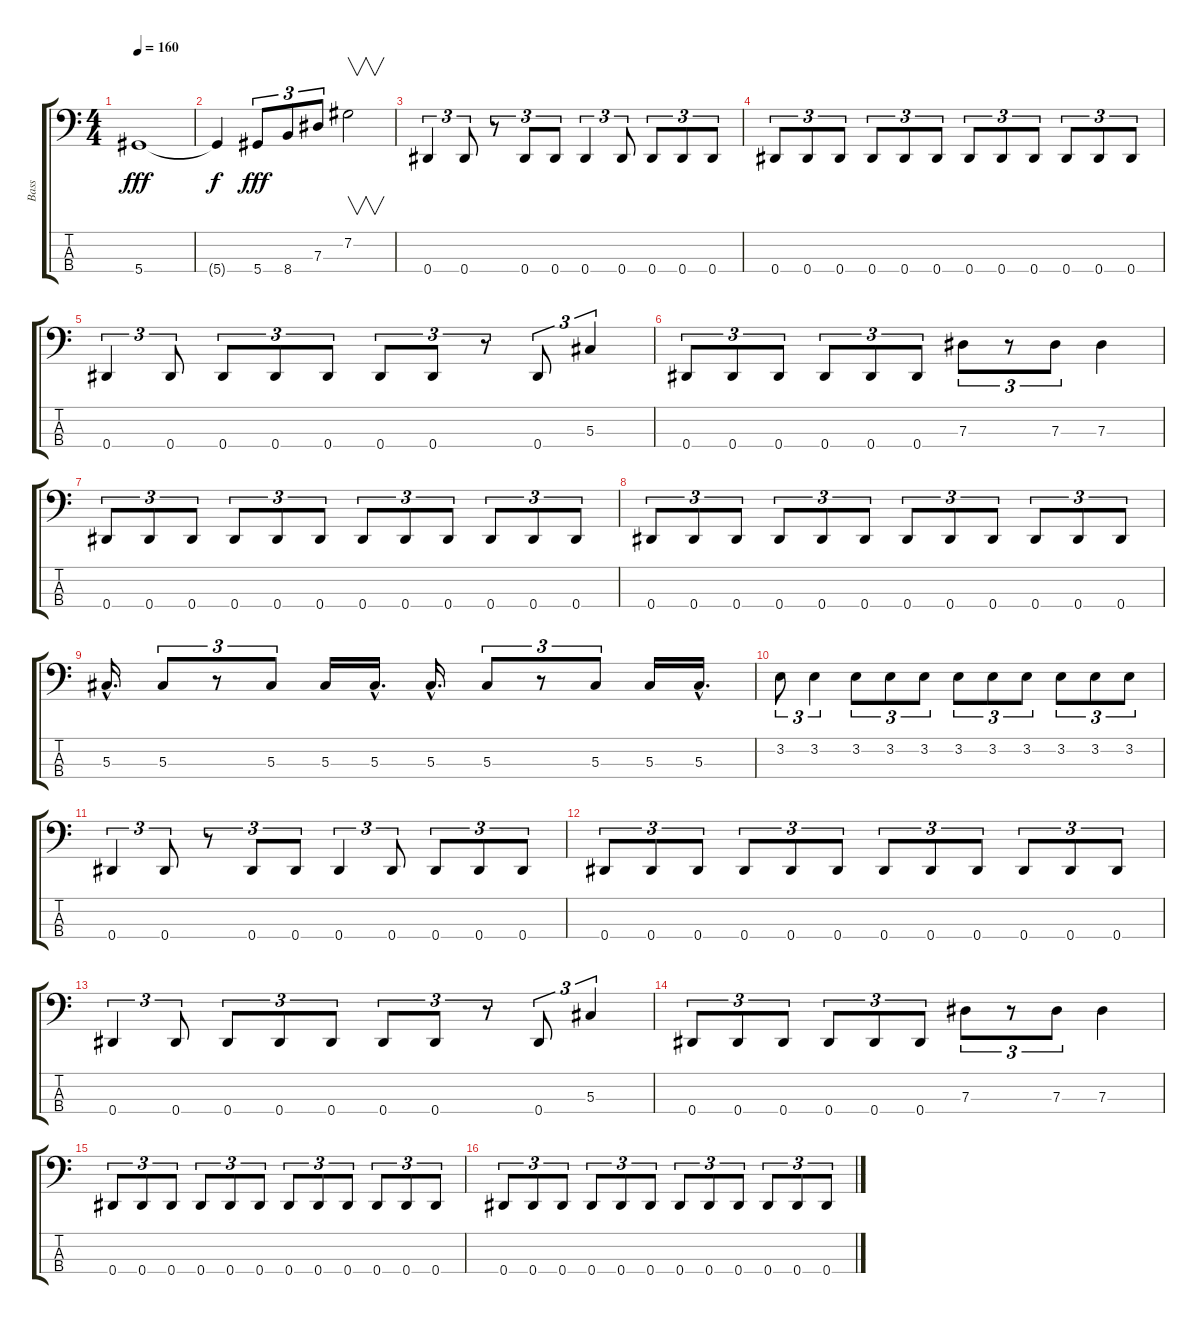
\track ("Bass" "Bass") {instrument electricbassfinger}
\staff {score tabs}
\tuning (Gb2 Db2 Ab1 Eb1) {hide}
\ts (4 4)
\tempo 160
\clef f4
\ks c
5.4.1{dy fff} |
5.4{t}.4{dy f} 5.4.8{tu (3 2) dy fff} 8.4.8{tu (3 2)} 7.3.8{tu (3 2)} 7.2.2{v} |
0.4.4{tu (3 2)} 0.4.8{tu (3 2)} r.8{tu (3 2)} 0.4.8{tu (3 2)} 0.4.8{tu (3 2)} 0.4.4{tu (3 2)} 0.4.8{tu (3 2)} 0.4.8{tu (3 2)} 0.4.8{tu (3 2)} 0.4.8{tu (3 2)} |
0.4.8{tu (3 2)} 0.4.8{tu (3 2)} 0.4.8{tu (3 2)} 0.4.8{tu (3 2)} 0.4.8{tu (3 2)} 0.4.8{tu (3 2)} 0.4.8{tu (3 2)} 0.4.8{tu (3 2)} 0.4.8{tu (3 2)} 0.4.8{tu (3 2)} 0.4.8{tu (3 2)} 0.4.8{tu (3 2)} |
0.4.4{tu (3 2)} 0.4.8{tu (3 2)} 0.4.8{tu (3 2)} 0.4.8{tu (3 2)} 0.4.8{tu (3 2)} 0.4.8{tu (3 2)} 0.4.8{tu (3 2)} r.8{tu (3 2)} 0.4.8{tu (3 2)} 5.3.4{tu (3 2)} |
0.4.8{tu (3 2)} 0.4.8{tu (3 2)} 0.4.8{tu (3 2)} 0.4.8{tu (3 2)} 0.4.8{tu (3 2)} 0.4.8{tu (3 2)} 7.3.8{tu (3 2)} r.8{tu (3 2)} 7.3.8{tu (3 2)} 7.3.4 |
0.4.8{tu (3 2)} 0.4.8{tu (3 2)} 0.4.8{tu (3 2)} 0.4.8{tu (3 2)} 0.4.8{tu (3 2)} 0.4.8{tu (3 2)} 0.4.8{tu (3 2)} 0.4.8{tu (3 2)} 0.4.8{tu (3 2)} 0.4.8{tu (3 2)} 0.4.8{tu (3 2)} 0.4.8{tu (3 2)} |
0.4.8{tu (3 2)} 0.4.8{tu (3 2)} 0.4.8{tu (3 2)} 0.4.8{tu (3 2)} 0.4.8{tu (3 2)} 0.4.8{tu (3 2)} 0.4.8{tu (3 2)} 0.4.8{tu (3 2)} 0.4.8{tu (3 2)} 0.4.8{tu (3 2)} 0.4.8{tu (3 2)} 0.4.8{tu (3 2)} |
5.3{hac}.16{d} 5.3.8{tu (3 2)} r.8{tu (3 2)} 5.3.8{tu (3 2)} 5.3.16 5.3{hac}.16{d} 5.3{hac}.16{d} 5.3.8{tu (3 2)} r.8{tu (3 2)} 5.3.8{tu (3 2)} 5.3.16 5.3{hac}.16{d} |
3.2.8{tu (3 2)} 3.2.4{tu (3 2)} 3.2.8{tu (3 2)} 3.2.8{tu (3 2)} 3.2.8{tu (3 2)} 3.2.8{tu (3 2)} 3.2.8{tu (3 2)} 3.2.8{tu (3 2)} 3.2.8{tu (3 2)} 3.2.8{tu (3 2)} 3.2.8{tu (3 2)} |
0.4.4{tu (3 2)} 0.4.8{tu (3 2)} r.8{tu (3 2)} 0.4.8{tu (3 2)} 0.4.8{tu (3 2)} 0.4.4{tu (3 2)} 0.4.8{tu (3 2)} 0.4.8{tu (3 2)} 0.4.8{tu (3 2)} 0.4.8{tu (3 2)} |
0.4.8{tu (3 2)} 0.4.8{tu (3 2)} 0.4.8{tu (3 2)} 0.4.8{tu (3 2)} 0.4.8{tu (3 2)} 0.4.8{tu (3 2)} 0.4.8{tu (3 2)} 0.4.8{tu (3 2)} 0.4.8{tu (3 2)} 0.4.8{tu (3 2)} 0.4.8{tu (3 2)} 0.4.8{tu (3 2)} |
0.4.4{tu (3 2)} 0.4.8{tu (3 2)} 0.4.8{tu (3 2)} 0.4.8{tu (3 2)} 0.4.8{tu (3 2)} 0.4.8{tu (3 2)} 0.4.8{tu (3 2)} r.8{tu (3 2)} 0.4.8{tu (3 2)} 5.3.4{tu (3 2)} |
0.4.8{tu (3 2)} 0.4.8{tu (3 2)} 0.4.8{tu (3 2)} 0.4.8{tu (3 2)} 0.4.8{tu (3 2)} 0.4.8{tu (3 2)} 7.3.8{tu (3 2)} r.8{tu (3 2)} 7.3.8{tu (3 2)} 7.3.4 |
0.4.8{tu (3 2)} 0.4.8{tu (3 2)} 0.4.8{tu (3 2)} 0.4.8{tu (3 2)} 0.4.8{tu (3 2)} 0.4.8{tu (3 2)} 0.4.8{tu (3 2)} 0.4.8{tu (3 2)} 0.4.8{tu (3 2)} 0.4.8{tu (3 2)} 0.4.8{tu (3 2)} 0.4.8{tu (3 2)} |
0.4.8{tu (3 2)} 0.4.8{tu (3 2)} 0.4.8{tu (3 2)} 0.4.8{tu (3 2)} 0.4.8{tu (3 2)} 0.4.8{tu (3 2)} 0.4.8{tu (3 2)} 0.4.8{tu (3 2)} 0.4.8{tu (3 2)} 0.4.8{tu (3 2)} 0.4.8{tu (3 2)} 0.4.8{tu (3 2)}
